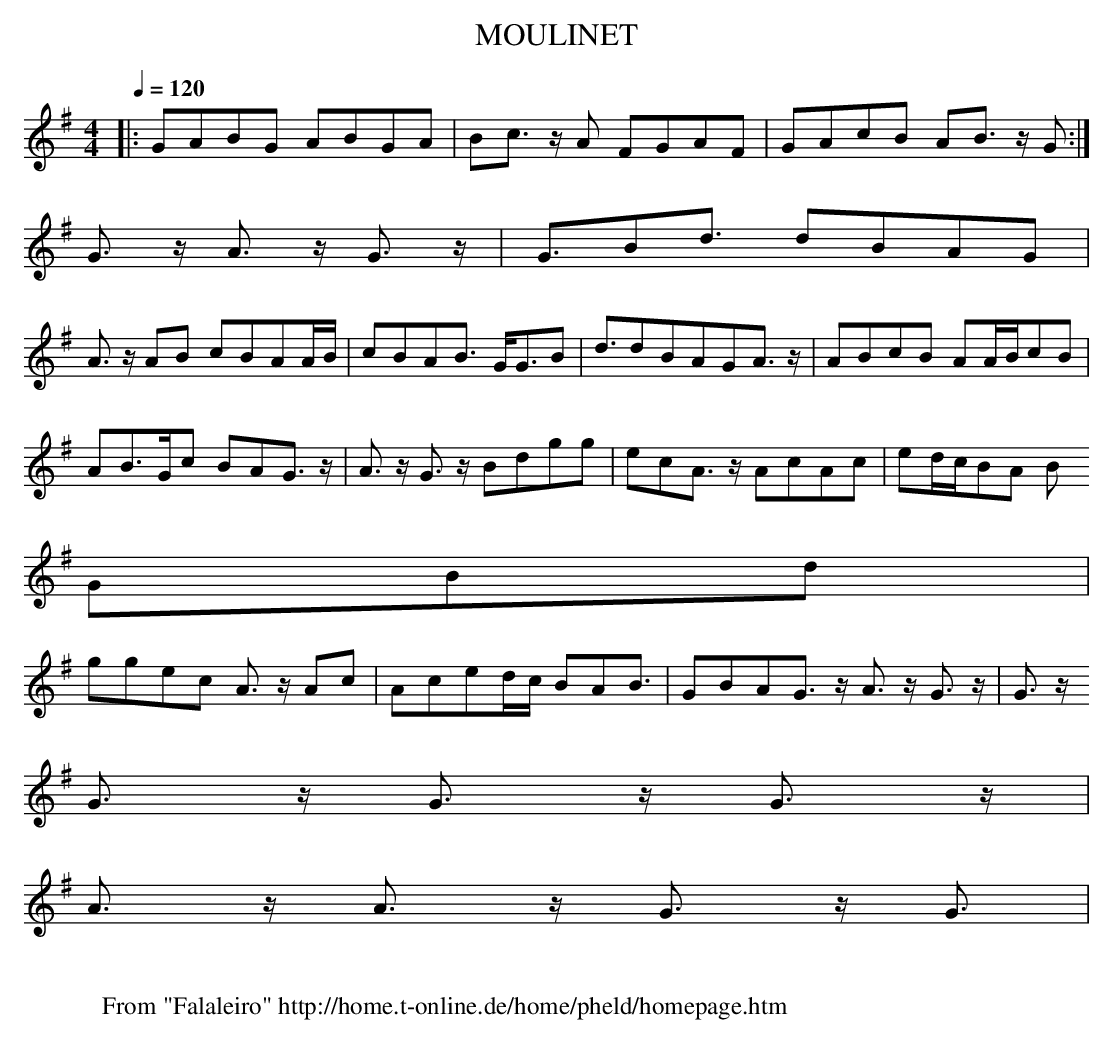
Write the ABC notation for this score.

X:1
T:MOULINET
M:4/4
L:1/8
Q:1/4=120
K:G
|:GABG ABGA|Bc3/2 z/2 A FGAF|GAcB AB3/2 z/2 G:|
 G3/2 z/2 A3/2 z/2 G3/2 z/2 |G3/2Bd3/2 dBAG|
A3/2 z/2 AB cBAA/2B/2|cBAB3/2 G<GB|d3/2dBAGA3/2 z/2 |ABcB AA/2B/2cB|
AB3/2G/2c BAG3/2 z/2 |A3/2 z/2 G3/2 z/2 Bdgg|ecA3/2 z/2 AcAc|ed/2c/2BA B
3/2GBd|
ggec A3/2 z/2 Ac|Aced/2c/2 BAB3/2|GBAG3/2 z/2 A3/2 z/2 G3/2 z/2 |G3/2 z/
2 G3/2 z/2 G3/2 z/2 G3/2 z/2 |
A3/2 z/2 A3/2 z/2 G3/2 z/2 G3/2|
W:
W: From "Falaleiro" http://home.t-online.de/home/pheld/homepage.htm
